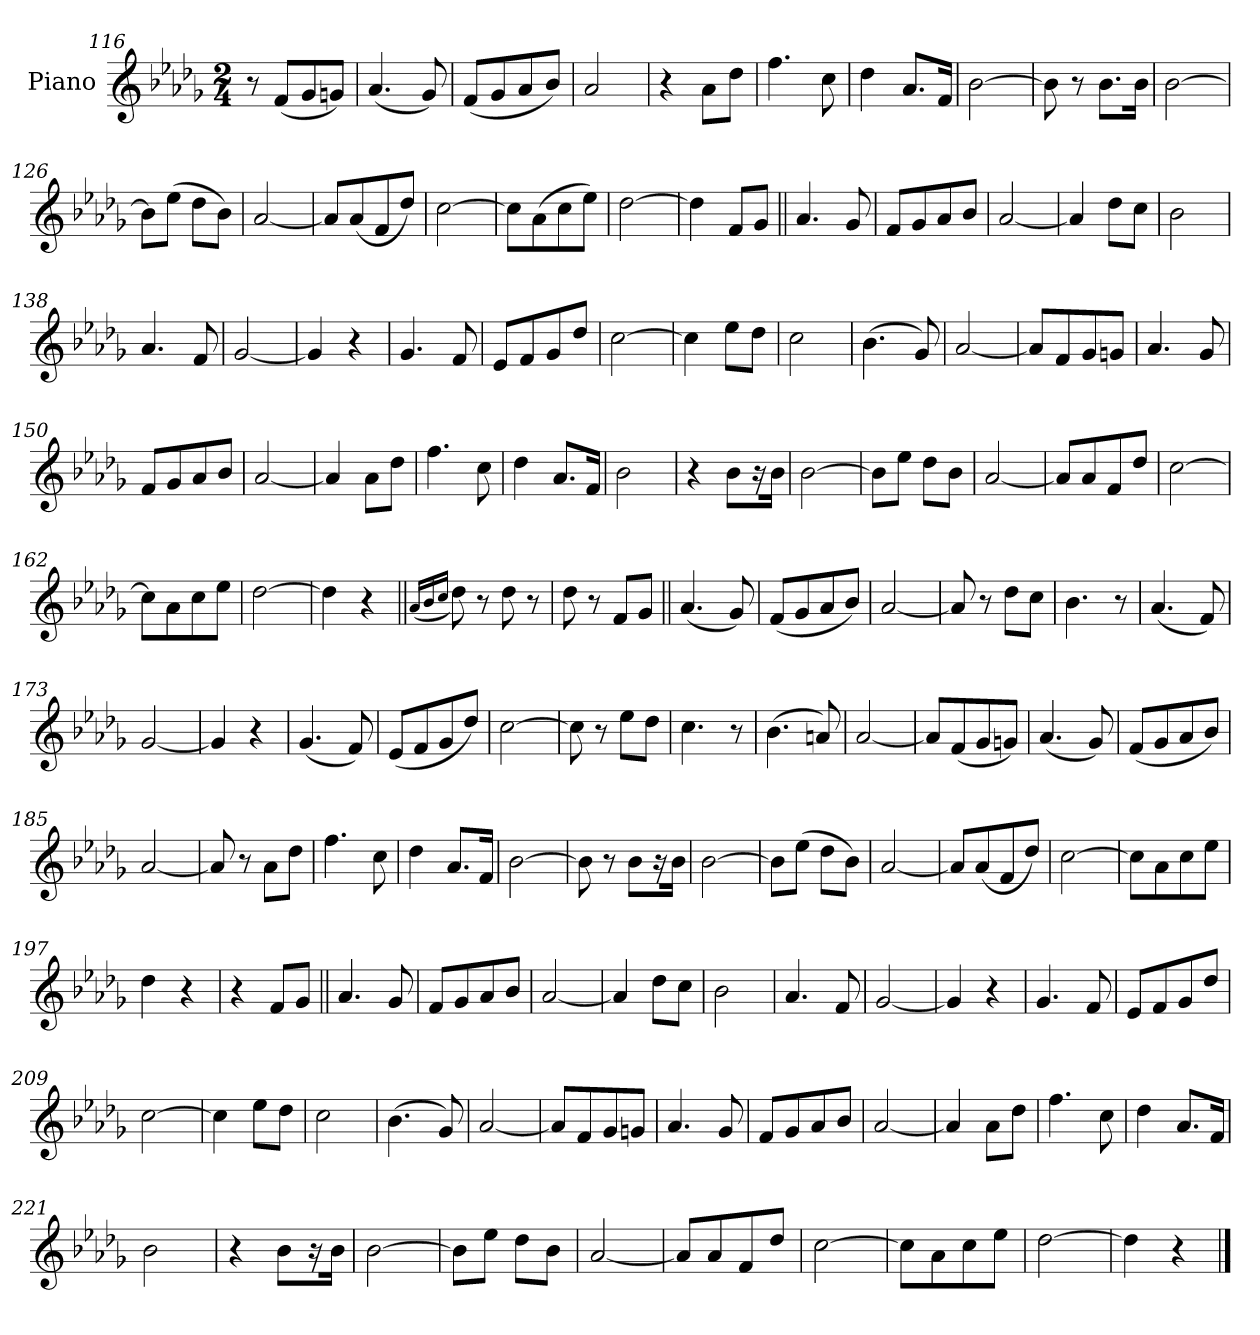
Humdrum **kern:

**kern
*part1
*staff1
*I"Piano
*I'Pno.
*clefG2
*k[b-e-a-d-g-]
*M2/4
=116
8r
(<8fL
8g-
8gnJ)
=117
(<4.a-
8g-)
=118
(<8fL
8g-
8a-
8b-J)
=119
2a-
=120
4r
8a-L
8dd-J
=121
4.ff
8cc
=122
4dd-
8.a-L
16fJk
=123
[2b-
=124
8b-]
8r
8.b-L
16b-Jk
=125
[2b-
=126
8b-L]
(>8ee-J
8dd-L
8b-J)
=127
[2a-
=128
8a-L]
(<8a-
8f
8dd-J)
=129
[2cc
=130
8ccL]
(>8a-
8cc
8ee-J)
=131
[2dd-
=132
4dd-]
8fL
8g-J
=133||
4.a-
8g-
=134
8fL
8g-
8a-
8b-J
=135
[2a-
=136
4a-]
8dd-L
8ccJ
=137
2b-
=138
4.a-
8f
=139
[2g-
=140
4g-]
4r
=141
4.g-
8f
=142
8e-L
8f
8g-
8dd-J
=143
[2cc
=144
4cc]
8ee-L
8dd-J
=145
2cc
=146
(>4.b-
8g-)
=147
[2a-
=148
8a-L]
8f
8g-
8gnJ
=149
4.a-
8g-
=150
8fL
8g-
8a-
8b-J
=151
[2a-
=152
4a-]
8a-L
8dd-J
=153
4.ff
8cc
=154
4dd-
8.a-L
16fJk
=155
2b-
=156
4r
8b-L
16r
16b-Jk
=157
[2b-
=158
8b-L]
8ee-J
8dd-L
8b-J
=159
[2a-
=160
8a-L]
8a-
8f
8dd-J
=161
[2cc
=162
8ccL]
8a-
8cc
8ee-J
=163
[2dd-
=164
4dd-]
4r
=165||
(>16qa-LL
16qb-
16qccJJ
8dd-)
8r
8dd-
8r
=166
8dd-
8r
8fL
8g-J
=167||
(<4.a-
8g-)
=168
(<8fL
8g-
8a-
8b-J)
=169
[2a-
=170
8a-]
8r
8dd-L
8ccJ
=171
4.b-
8r
=172
(<4.a-
8f)
=173
[2g-
=174
4g-]
4r
=175
(<4.g-
8f)
=176
(<8e-L
8f
8g-
8dd-J)
=177
[2cc
=178
8cc]
8r
8ee-L
8dd-J
=179
4.cc
8r
=180
(>4.b-
8an)
=181
[2a-
=182
8a-L]
(<8f
8g-
8gnJ)
=183
(<4.a-
8g-)
=184
(<8fL
8g-
8a-
8b-J)
=185
[2a-
=186
8a-]
8r
8a-L
8dd-J
=187
4.ff
8cc
=188
4dd-
8.a-L
16fJk
=189
[2b-
=190
8b-]
8r
8b-L
16r
16b-Jk
=191
[2b-
=192
8b-L]
(>8ee-J
8dd-L
8b-J)
=193
[2a-
=194
8a-L]
(<8a-
8f
8dd-J)
=195
[2cc
=196
8ccL]
8a-
8cc
8ee-J
=197
4dd-
4r
=198
4r
8fL
8g-J
=199||
4.a-
8g-
=200
8fL
8g-
8a-
8b-J
=201
[2a-
=202
4a-]
8dd-L
8ccJ
=203
2b-
=204
4.a-
8f
=205
[2g-
=206
4g-]
4r
=207
4.g-
8f
=208
8e-L
8f
8g-
8dd-J
=209
[2cc
=210
4cc]
8ee-L
8dd-J
=211
2cc
=212
(>4.b-
8g-)
=213
[2a-
=214
8a-L]
8f
8g-
8gnJ
=215
4.a-
8g-
=216
8fL
8g-
8a-
8b-J
=217
[2a-
=218
4a-]
8a-L
8dd-J
=219
4.ff
8cc
=220
4dd-
8.a-L
16fJk
=221
2b-
=222
4r
8b-L
16r
16b-Jk
=223
[2b-
=224
8b-L]
8ee-J
8dd-L
8b-J
=225
[2a-
=226
8a-L]
8a-
8f
8dd-J
=227
[2cc
=228
8ccL]
8a-
8cc
8ee-J
=229
[2dd-
=230
4dd-]
4r
==
*-
